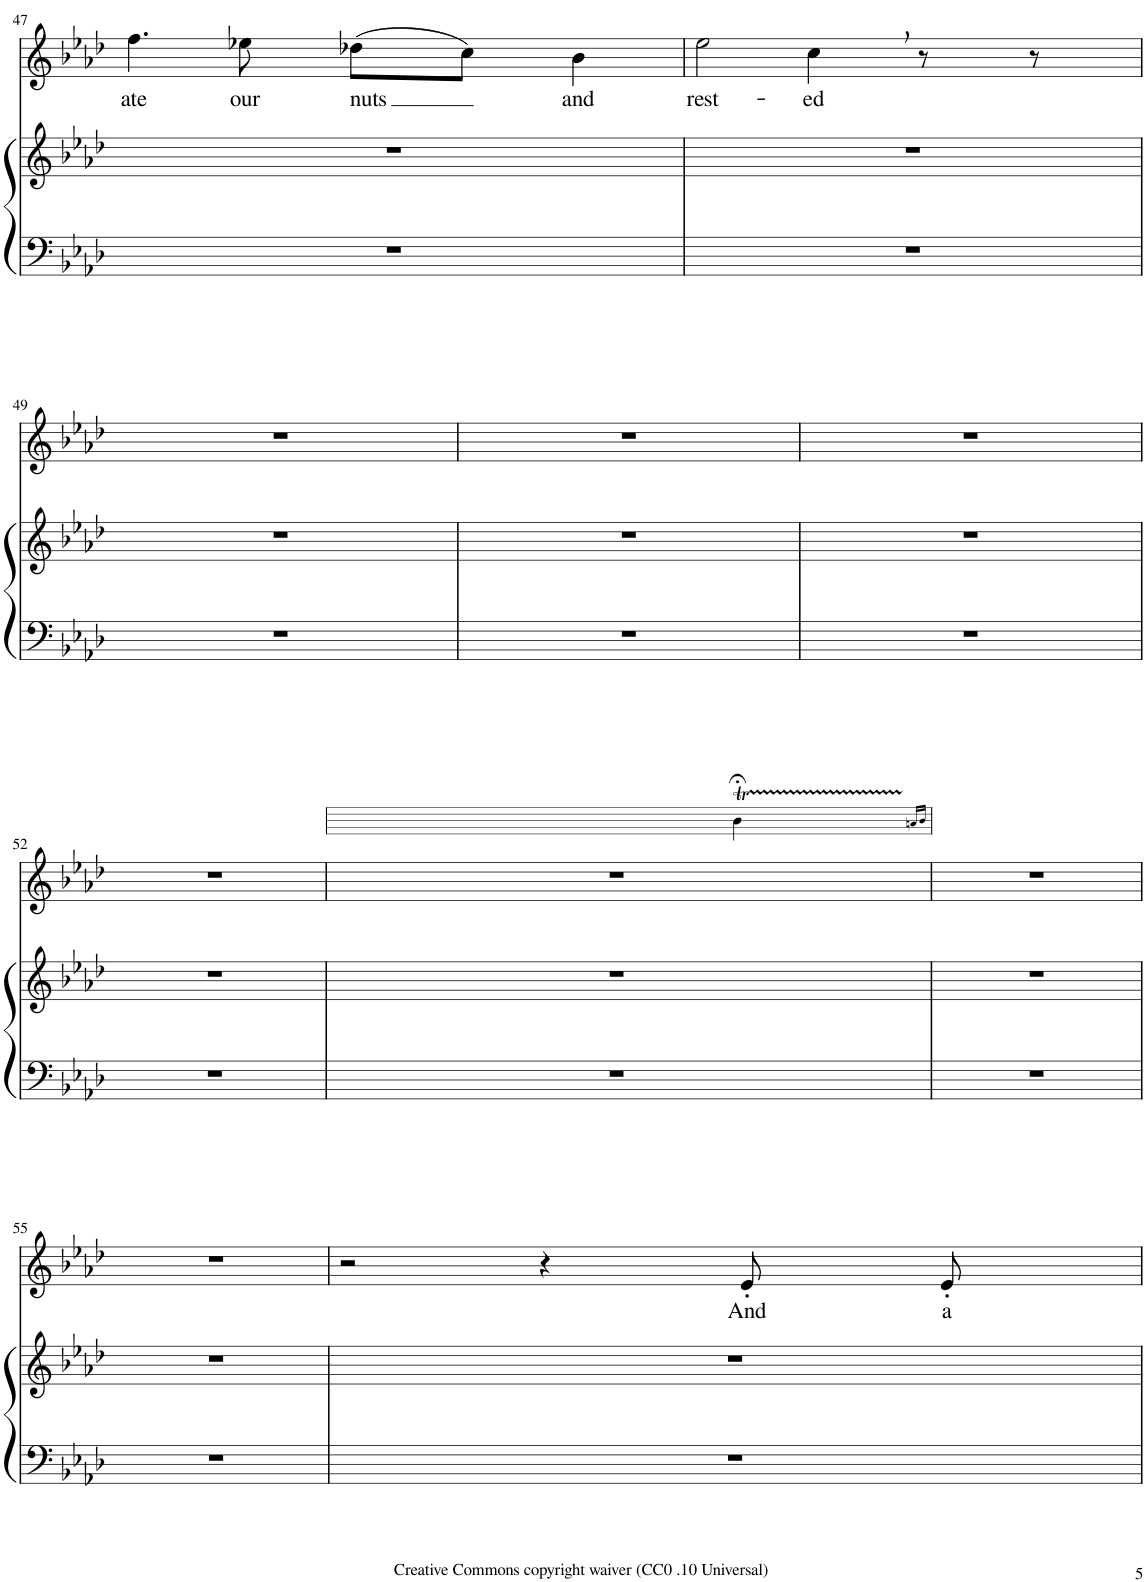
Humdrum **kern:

**kern	**kern	**kern	**text	**kern
*part3	*part3	*part2	*part2	*part1
*staff4	*staff3	*staff2	*staff2	*staff1
*I"Piano	*	*I"Voice	*	*I"Voice
*I'Pno	*	*	*	*
!!LO:PB:g=z
*clefF4	*clefG2	*clefG2	*	*clefG2
*k[b-e-a-d-]	*k[b-e-a-d-]	*k[b-e-a-d-]	*	*k[b-e-a-d-]
*M4/4	*M4/4	*M4/4	*	*M4/4
*met(c)	*met(c)	*met(c)	*	*met(c)
=47	=47	=47	=47	=47
!	!	!	!LO:LY:b	!
1r	1r	4.ff\	ate	1r
!	!	!	!LO:LY:b	!
.	.	8ee-X\	our	.
!	!	!	!LO:LY:b	!
.	.	(8dd-X\L	nuts	.
.	.	8cc\J)	.	.
!	!	!	!LO:LY:b	!
.	.	4b-\	and	.
=48	=48	=48	=48	=48
!	!	!	!LO:LY:b	!
1r	1r	2ee-\	rest-	1r
!	!	!	!LO:LY:b	!
.	.	4cc,\	-ed	.
.	.	8r	.	.
.	.	8r	.	.
!!LO:LB:g=z
=49	=49	=49	=49	=49
1r	1r	1r	.	1r
=50	=50	=50	=50	=50
1r	1r	1r	.	1r
=51	=51	=51	=51	=51
1r	1r	1r	.	1r
!!LO:LB:g=z
=52	=52	=52	=52	=52
1r	1r	1r	.	1r
=53	=53	=53	=53	=53
1r	1r	1r	.	2ryy
.	.	.	.	4ryy
.	.	.	.	4b-;<T\
.	.	.	.	16qan/LL
.	.	.	.	16qb-/JJ
=54	=54	=54	=54	=54
1r	1r	1r	.	1r
!!LO:LB:g=z
=55	=55	=55	=55	=55
1r	1r	1r	.	1r
=56	=56	=56	=56	=56
1r	1r	2r	.	1r
.	.	4r	.	.
!	!	!	!LO:LY:b	!
.	.	8e-'/	And	.
!	!	!	!LO:LY:b	!
.	.	8e-'/	a	.
=	=	=	=	=
*-	*-	*-	*-	*-
